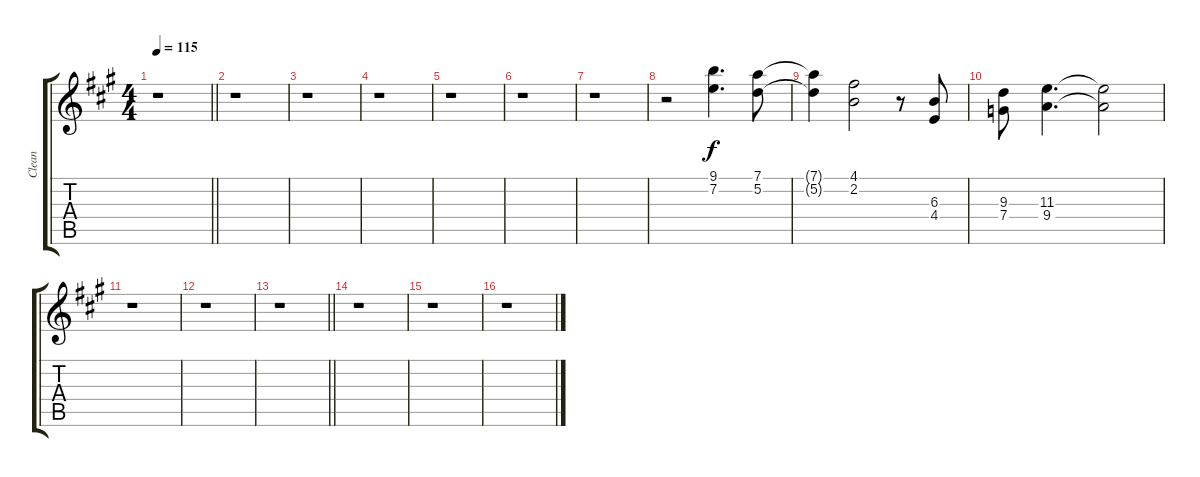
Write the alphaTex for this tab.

\track ("Clean" "Clean") {instrument electricguitarclean}
\staff {score tabs}
\tuning (D4 A3 F3 C3 G2 D2) {hide}
\ts (4 4)
\tempo 115
\clef g2
\barLineRight lightlight
\ks a
r.1{dy f instrument electricguitarclean} |
\section ("" " ")
r.1 |
r.1 |
r.1 |
r.1 |
r.1 |
r.1 |
r.2 (9.1 7.2).4{d} (7.1 5.2).8 |
(7.1{t} 5.2{t}).4 (4.1 2.2).2 r.8 (6.3 4.4).8 |
(9.3 7.4).8 (11.3 9.4).4{d} (11.3{t} 9.4{t}).2 |
r.1 |
r.1 |
\barLineRight lightlight
r.1 |
\section ("" " ")
r.1 |
r.1 |
r.1
